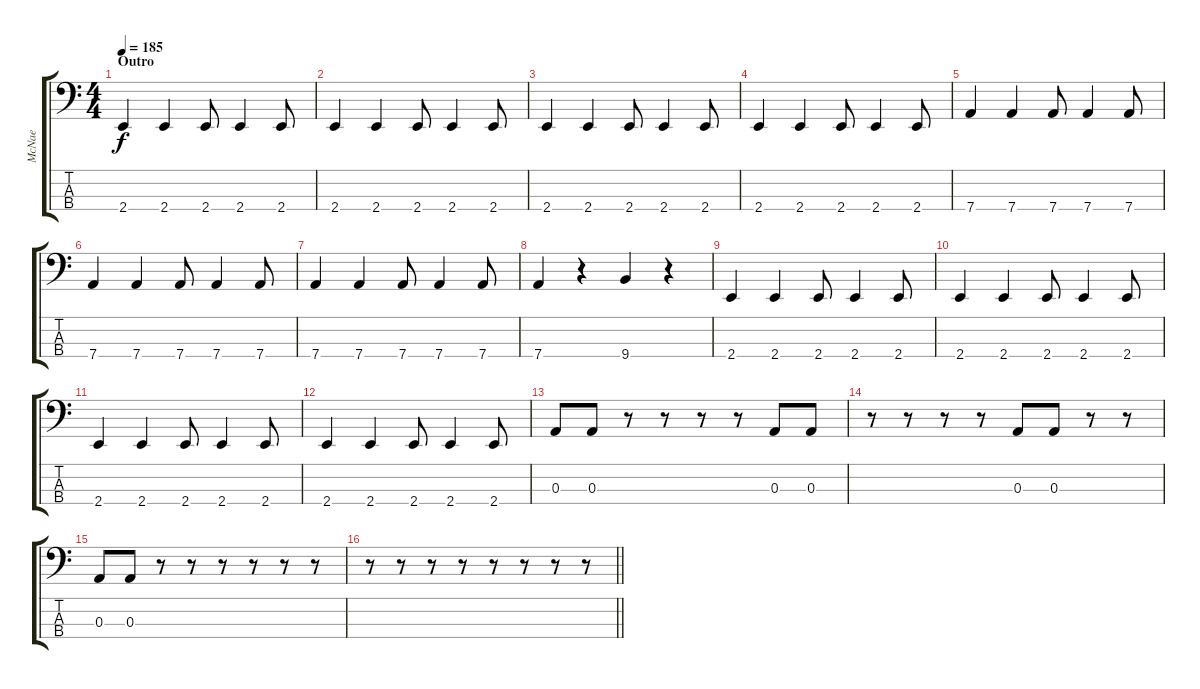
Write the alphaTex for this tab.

\track ("McNae" "McNae") {instrument electricbasspick}
\staff {score tabs}
\tuning (G2 D2 A1 D1) {hide}
\ts (4 4)
\section ("" "Outro")
\tempo 185
\clef f4
\ks c
2.4.4{dy f} 2.4.4 2.4.8 2.4.4 2.4.8 |
2.4.4 2.4.4 2.4.8 2.4.4 2.4.8 |
2.4.4 2.4.4 2.4.8 2.4.4 2.4.8 |
2.4.4 2.4.4 2.4.8 2.4.4 2.4.8 |
7.4.4 7.4.4 7.4.8 7.4.4 7.4.8 |
7.4.4 7.4.4 7.4.8 7.4.4 7.4.8 |
7.4.4 7.4.4 7.4.8 7.4.4 7.4.8 |
7.4.4 r.4 9.4.4 r.4 |
2.4.4 2.4.4 2.4.8 2.4.4 2.4.8 |
2.4.4 2.4.4 2.4.8 2.4.4 2.4.8 |
2.4.4 2.4.4 2.4.8 2.4.4 2.4.8 |
2.4.4 2.4.4 2.4.8 2.4.4 2.4.8 |
0.3.8 0.3.8 r.8 r.8 r.8 r.8 0.3.8 0.3.8 |
r.8 r.8 r.8 r.8 0.3.8 0.3.8 r.8 r.8 |
0.3.8 0.3.8 r.8 r.8 r.8 r.8 r.8 r.8 |
\barLineRight lightlight
r.8 r.8 r.8 r.8 r.8 r.8 r.8 r.8
